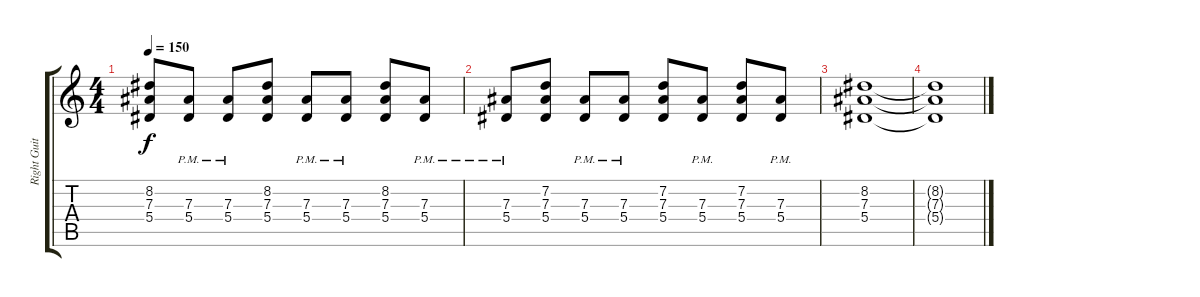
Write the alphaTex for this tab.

\track ("Right Guitar" "Right Guit") {instrument distortionguitar}
\staff {score tabs}
\tuning (C4 G3 Eb3 Bb2 F2 C2) {hide}
\ts (4 4)
\tempo 150
\clef g2
\ks c
(8.2 7.3 5.4).8{dy f} (7.3{pm} 5.4{pm}).8 (7.3{pm} 5.4{pm}).8 (8.2 7.3 5.4).8 (7.3{pm} 5.4{pm}).8 (7.3{pm} 5.4{pm}).8 (8.2 7.3 5.4).8 (7.3{pm} 5.4{pm}).8 |
(7.3{pm} 5.4{pm}).8 (7.2 7.3 5.4).8 (7.3{pm} 5.4{pm}).8 (7.3{pm} 5.4{pm}).8 (7.2 7.3 5.4).8 (7.3{pm} 5.4{pm}).8 (7.2 7.3 5.4).8 (7.3{pm} 5.4{pm}).8 |
(8.2 7.3 5.4).1{volume 0} |
(8.2{t} 7.3{t} 5.4{t}).1
